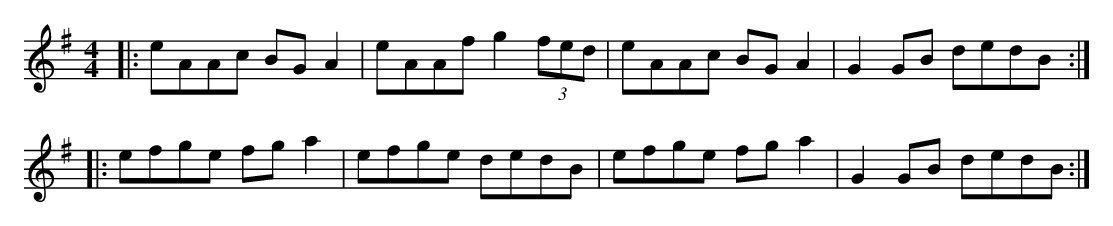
X:1
M:4/4
K:G
|:eAAc BGA2|eAAf g2 (3fed|eAAc BGA2|G2GB dedB:|
|:efge fga2|efge dedB|efge fga2|G2GB dedB:|
